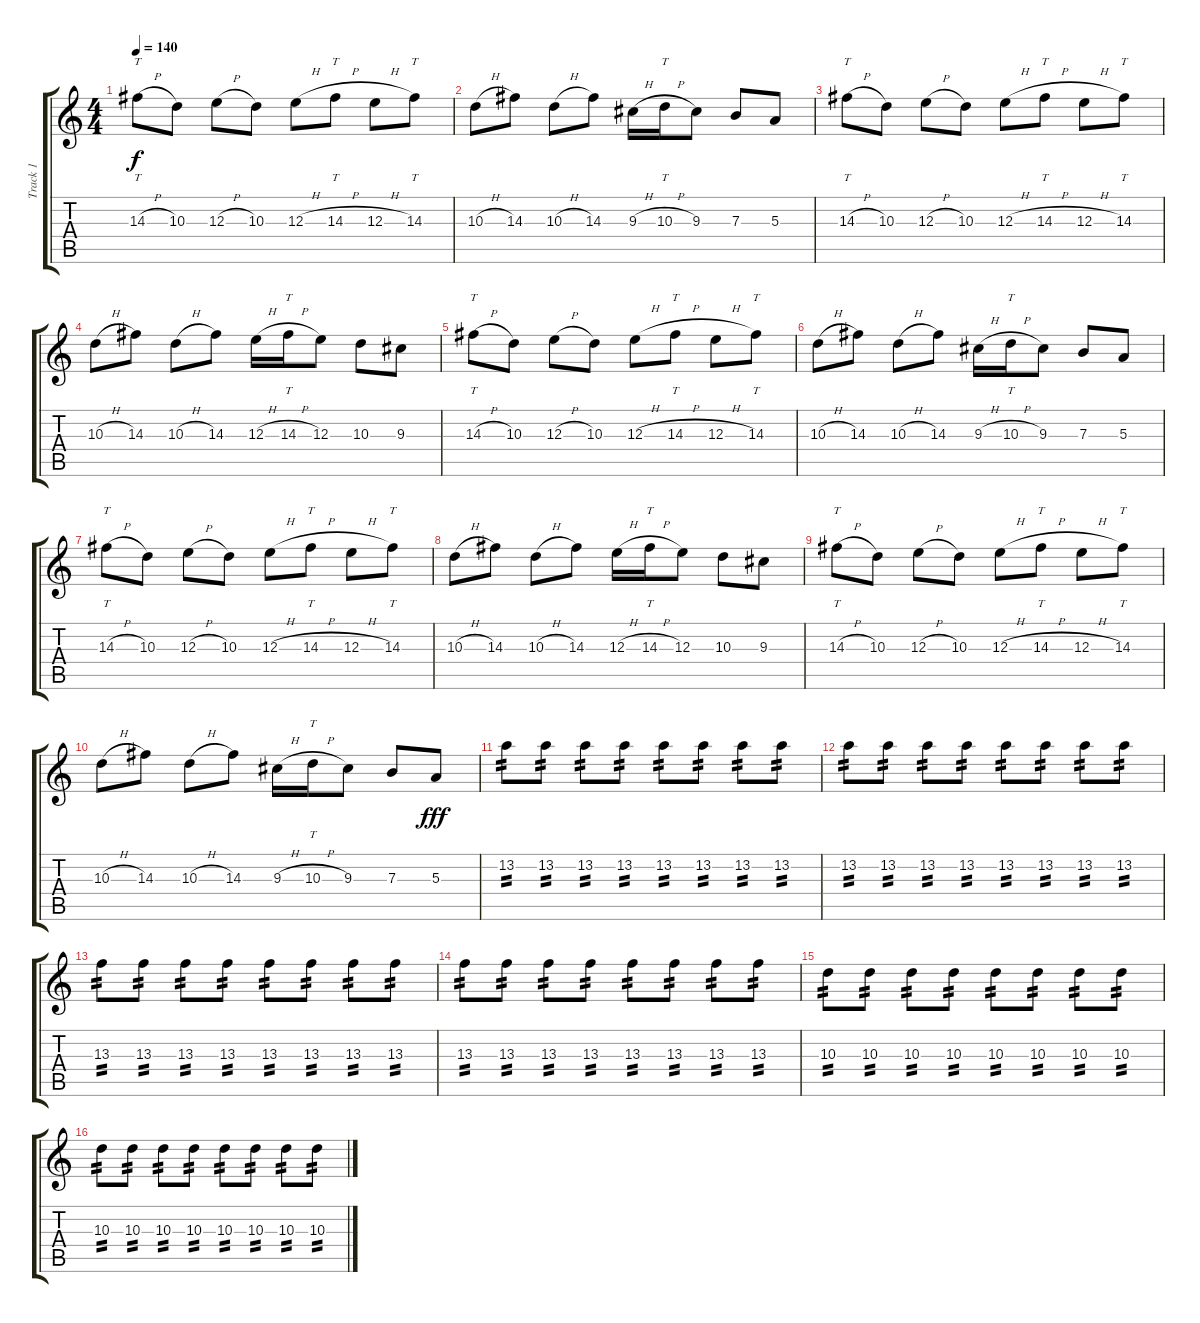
\track ("Track 1" "Track 1") {instrument distortionguitar}
\staff {score tabs}
\tuning (Db4 Ab3 E3 B2 Gb2 B1) {hide}
\ts (4 4)
\tempo 140
\clef g2
\ks c
14.3{h}.8{tt dy f} 10.3.8 12.3{h}.8 10.3.8 12.3{h}.8 14.3{h}.8{tt} 12.3{h}.8 14.3.8{tt} |
10.3{h}.8 14.3.8 10.3{h}.8 14.3.8 9.3{h}.16 10.3{h}.16{tt} 9.3.8 7.3.8 5.3.8 |
14.3{h}.8{tt} 10.3.8 12.3{h}.8 10.3.8 12.3{h}.8 14.3{h}.8{tt} 12.3{h}.8 14.3.8{tt} |
10.3{h}.8 14.3.8 10.3{h}.8 14.3.8 12.3{h}.16 14.3{h}.16{tt} 12.3.8 10.3.8 9.3.8 |
14.3{h}.8{tt} 10.3.8 12.3{h}.8 10.3.8 12.3{h}.8 14.3{h}.8{tt} 12.3{h}.8 14.3.8{tt} |
10.3{h}.8 14.3.8 10.3{h}.8 14.3.8 9.3{h}.16 10.3{h}.16{tt} 9.3.8 7.3.8 5.3.8 |
14.3{h}.8{tt} 10.3.8 12.3{h}.8 10.3.8 12.3{h}.8 14.3{h}.8{tt} 12.3{h}.8 14.3.8{tt} |
10.3{h}.8 14.3.8 10.3{h}.8 14.3.8 12.3{h}.16 14.3{h}.16{tt} 12.3.8 10.3.8 9.3.8 |
14.3{h}.8{tt} 10.3.8 12.3{h}.8 10.3.8 12.3{h}.8 14.3{h}.8{tt} 12.3{h}.8 14.3.8{tt} |
10.3{h}.8 14.3.8 10.3{h}.8 14.3.8 9.3{h}.16 10.3{h}.16{tt} 9.3.8 7.3.8 5.3.8{dy fff} |
13.2.8{tp 2} 13.2.8{tp 2} 13.2.8{tp 2} 13.2.8{tp 2} 13.2.8{tp 2} 13.2.8{tp 2} 13.2.8{tp 2} 13.2.8{tp 2} |
13.2.8{tp 2} 13.2.8{tp 2} 13.2.8{tp 2} 13.2.8{tp 2} 13.2.8{tp 2} 13.2.8{tp 2} 13.2.8{tp 2} 13.2.8{tp 2} |
13.3.8{tp 2} 13.3.8{tp 2} 13.3.8{tp 2} 13.3.8{tp 2} 13.3.8{tp 2} 13.3.8{tp 2} 13.3.8{tp 2} 13.3.8{tp 2} |
13.3.8{tp 2} 13.3.8{tp 2} 13.3.8{tp 2} 13.3.8{tp 2} 13.3.8{tp 2} 13.3.8{tp 2} 13.3.8{tp 2} 13.3.8{tp 2} |
10.3.8{tp 2} 10.3.8{tp 2} 10.3.8{tp 2} 10.3.8{tp 2} 10.3.8{tp 2} 10.3.8{tp 2} 10.3.8{tp 2} 10.3.8{tp 2} |
10.3.8{tp 2} 10.3.8{tp 2} 10.3.8{tp 2} 10.3.8{tp 2} 10.3.8{tp 2} 10.3.8{tp 2} 10.3.8{tp 2} 10.3.8{tp 2}
